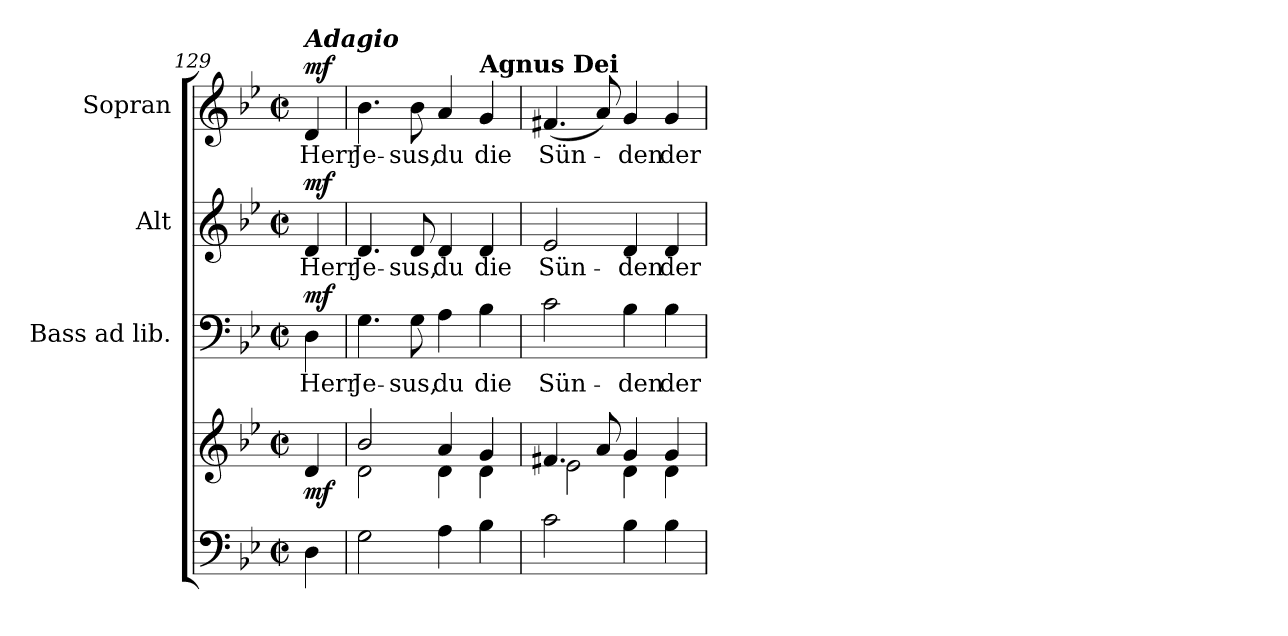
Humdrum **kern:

**kern	**kern	**dynam	**kern	**text	**dynam	**kern	**text	**dynam	**kern	**text	**dynam
*part4	*part4	*part4	*part3	*part3	*part3	*part2	*part2	*part2	*part1	*part1	*part1
*staff5	*staff4	*staff4/5	*staff3	*staff3	*staff3	*staff2	*staff2	*staff2	*staff1	*staff1	*staff1
*	*	*	*I"Bass ad lib.	*	*	*I"Alt	*	*	*I"Sopran	*	*
*	*	*	*I'B.	*	*	*I'A.	*	*	*I'S.	*	*
!!LO:PB:g=z
*clefF4	*clefG2	*	*clefF4	*	*	*clefG2	*	*	*clefG2	*	*
*k[b-e-]	*k[b-e-]	*	*k[b-e-]	*	*	*k[b-e-]	*	*	*k[b-e-]	*	*
*B-:	*B-:	*	*B-:	*	*	*B-:	*	*	*B-:	*	*
*M2/2	*M2/2	*	*M2/2	*	*	*M2/2	*	*	*M2/2	*	*
*met(c|)	*met(c|)	*	*met(c|)	*	*	*met(c|)	*	*	*met(c|)	*	*
=129	=129	=129	=129	=129	=129	=129	=129	=129	=129	=129	=129
!	!	!	!	!	!	!	!	!	!LO:TX:a:Bi:t=Adagio	!	!
!	!	!LO:DY:b	!	!LO:LY:b	!LO:DY:a	!	!LO:LY:b	!LO:DY:a	!	!LO:LY:b	!LO:DY:b
4D\	4d/	mf	4D\	Herr	mf	4d/	Herr	mf	4d/	Herr	mf
=130	=130	=130	=130	=130	=130	=130	=130	=130	=130	=130	=130
*	*^	*	*	*	*	*	*	*	*	*	*
!	!	!	!	!	!LO:LY:b	!	!	!LO:LY:b	!	!	!LO:LY:b	!
2G\	2b-/	2d\	.	4.G\	Je-	.	4.d/	Je-	.	4.b-\	Je-	.
!	!	!	!	!	!LO:LY:b	!	!	!LO:LY:b	!	!	!LO:LY:b	!
.	.	.	.	8G\	-sus,	.	8d/	-sus,	.	8b-\	-sus,	.
!	!	!	!	!	!LO:LY:b	!	!	!LO:LY:b	!	!	!LO:LY:b	!
4A\	4a/	4d\	.	4A\	du	.	4d/	du	.	4a/	du	.
!	!	!	!	!	!	!	!	!	!	!LO:TX:a:B:t=Agnus Dei	!	!
!	!	!	!	!	!LO:LY:b	!	!	!LO:LY:b	!	!	!LO:LY:b	!
4B-\	4g/	4d\	.	4B-\	die	.	4d/	die	.	4g/	die	.
=131	=131	=131	=131	=131	=131	=131	=131	=131	=131	=131	=131	=131
!	!	!	!	!	!LO:LY:b	!	!	!LO:LY:b	!	!	!LO:LY:b	!
2c\	4.f#X/	2e-\	.	2c\	Sün-	.	2e-/	Sün-	.	(<4.f#X/	Sün-	.
.	8a/	.	.	.	.	.	.	.	.	8a/)	.	.
!	!	!	!	!	!LO:LY:b	!	!	!LO:LY:b	!	!	!LO:LY:b	!
4B-\	4g/	4d\	.	4B-\	-den	.	4d/	-den	.	4g/	-den	.
!	!	!	!	!	!LO:LY:b	!	!	!LO:LY:b	!	!	!LO:LY:b	!
4B-\	4g/	4d\	.	4B-\	der	.	4d/	der	.	4g/	der	.
*	*v	*v	*	*	*	*	*	*	*	*	*	*
=	=	=	=	=	=	=	=	=	=	=	=
*-	*-	*-	*-	*-	*-	*-	*-	*-	*-	*-	*-
